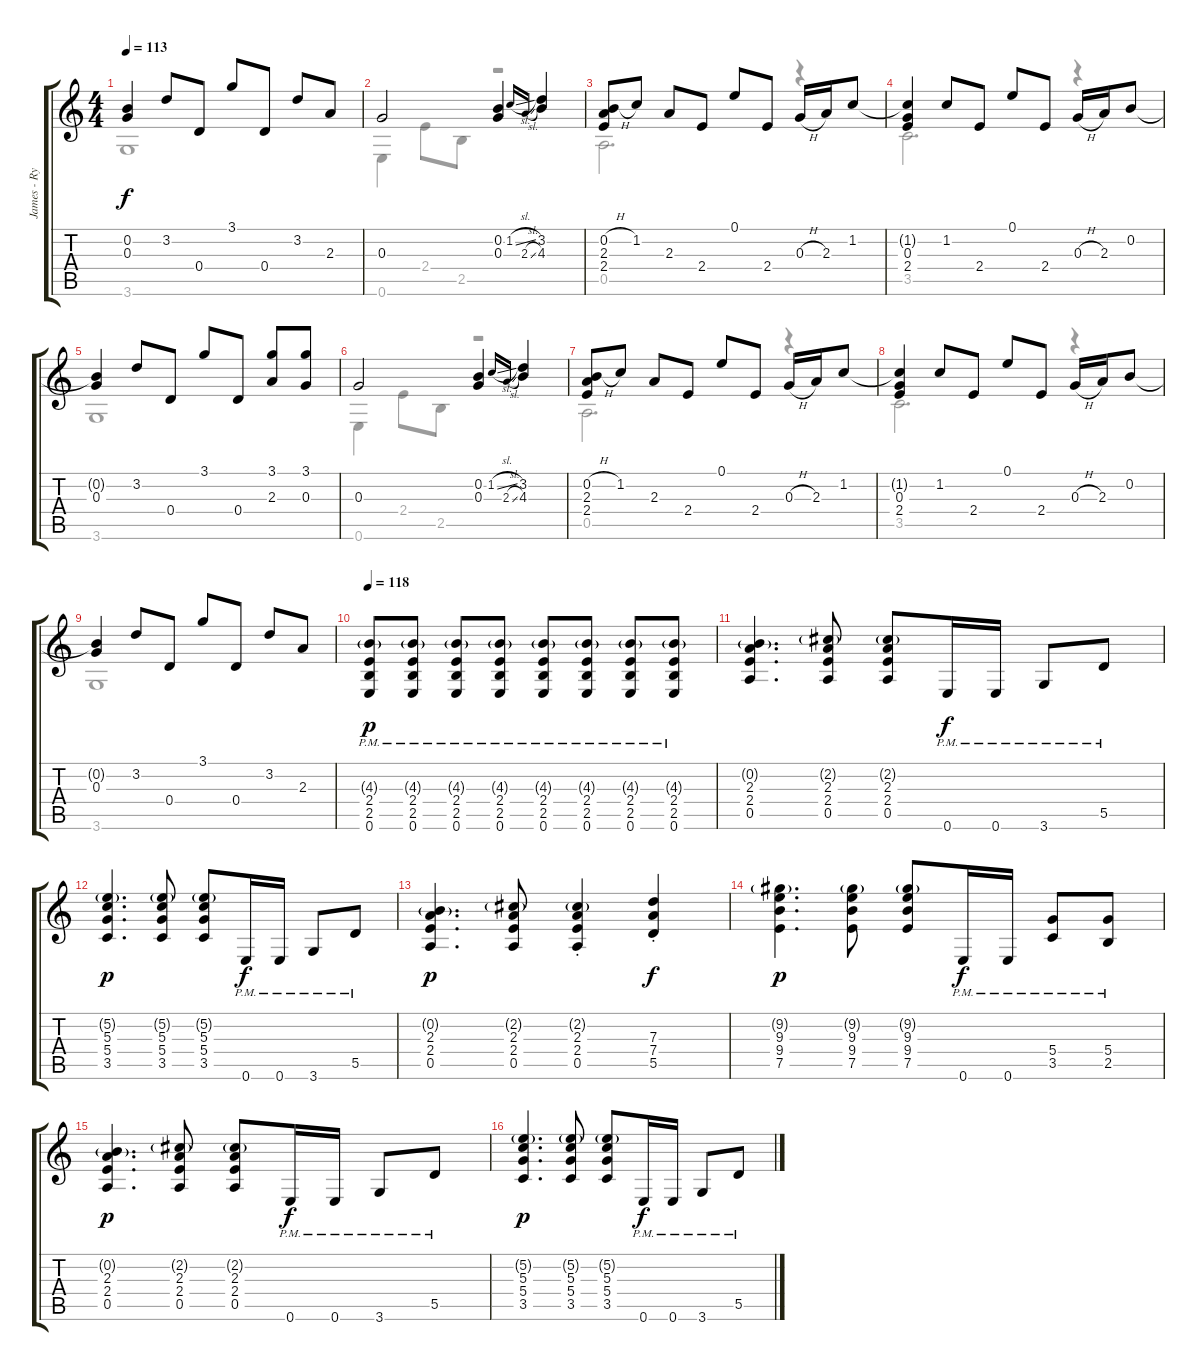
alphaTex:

\track ("James - Rythme Distortion" "James - Ry") {instrument distortionguitar}
\staff {score tabs}
\tuning (E4 B3 G3 D3 A2 E2) {hide}
\voice
\ts (4 4)
\tempo 113
\clef g2
\ks c
(0.2{t} 0.3).4{dy f} 3.2.8 0.4.8 3.1.8 0.4.8 3.2.8 2.3.8 |
0.3.2 (0.2 0.3).4 1.2{sl}.16{gr onbeat} 2.3{sl}.16{gr onbeat} (3.2 4.3).4 |
(0.2{h} 2.3 2.4).8 1.2.8 2.3.8 2.4.8 0.1.8 2.4.8 0.3{h}.16 2.3.16 1.2.8 |
(1.2{t} 0.3 2.4).4 1.2.8 2.4.8 0.1.8 2.4.8 0.3{h}.16 2.3.16 0.2.8 |
(0.2{t} 0.3).4 3.2.8 0.4.8 3.1.8 0.4.8 (3.1 2.3).8 (3.1 0.3).8 |
0.3.2 (0.2 0.3).4 1.2{sl}.16{gr onbeat} 2.3{sl}.16{gr onbeat} (3.2 4.3).4 |
(0.2{h} 2.3 2.4).8 1.2.8 2.3.8 2.4.8 0.1.8 2.4.8 0.3{h}.16 2.3.16 1.2.8 |
(1.2{t} 0.3 2.4).4 1.2.8 2.4.8 0.1.8 2.4.8 0.3{h}.16 2.3.16 0.2.8 |
(0.2{t} 0.3).4 3.2.8 0.4.8 3.1.8 0.4.8 3.2.8 2.3.8 |
\tempo 118
(4.3{g} 2.4 2.5{pm} 0.6{pm}).8{dy p instrument distortionguitar} (4.3{g} 2.4 2.5{pm} 0.6{pm}).8 (4.3{g} 2.4 2.5{pm} 0.6{pm}).8 (4.3{g} 2.4 2.5{pm} 0.6{pm}).8 (4.3{g} 2.4 2.5{pm} 0.6{pm}).8 (4.3{g} 2.4 2.5{pm} 0.6{pm}).8 (4.3{g} 2.4 2.5{pm} 0.6{pm}).8 (4.3{g} 2.4 2.5{pm} 0.6{pm}).8 |
(0.2{g} 2.3 2.4 0.5).4{d} (2.2{g} 2.3 2.4 0.5).8 (2.2{g} 2.3 2.4 0.5).8 0.6{pm}.16{dy f} 0.6{pm}.16 3.6{pm}.8 5.5{pm}.8 |
(5.2{g} 5.3 5.4 3.5).4{d dy p} (5.2{g} 5.3 5.4 3.5).8 (5.2{g} 5.3 5.4 3.5).8 0.6{pm}.16{dy f} 0.6{pm}.16 3.6{pm}.8 5.5{pm}.8 |
(0.2{g} 2.3 2.4 0.5).4{d dy p} (2.2{g} 2.3 2.4 0.5).8 (2.2{g st} 2.3{st} 2.4{st} 0.5{st}).4 (7.3{st} 7.4{st} 5.5{st}).4{dy f} |
(9.2{g} 9.3 9.4 7.5).4{d dy p} (9.2{g} 9.3 9.4 7.5).8 (9.2{g} 9.3 9.4 7.5).8 0.6{pm}.16{dy f} 0.6{pm}.16 (5.4{pm} 3.5{pm}).8 (5.4{pm} 2.5{pm}).8 |
(0.2{g} 2.3 2.4 0.5).4{d dy p} (2.2{g} 2.3 2.4 0.5).8 (2.2{g} 2.3 2.4 0.5).8 0.6{pm}.16{dy f} 0.6{pm}.16 3.6{pm}.8 5.5{pm}.8 |
(5.2{g} 5.3 5.4 3.5).4{d dy p} (5.2{g} 5.3 5.4 3.5).8 (5.2{g} 5.3 5.4 3.5).8 0.6{pm}.16{dy f} 0.6{pm}.16 3.6{pm}.8 5.5{pm}.8
\voice
\clef g2
\ottava regular
\simile none
\ks c
3.6.1{dy f} |
0.6.4 2.4.8 2.5.8 r.2 |
0.5.2{d} r.4 |
3.5.2{d} r.4 |
3.6.1 |
0.6.4 2.4.8 2.5.8 r.2 |
0.5.2{d} r.4 |
3.5.2{d} r.4 |
3.6.1 |
|
|
|
|
|
|
